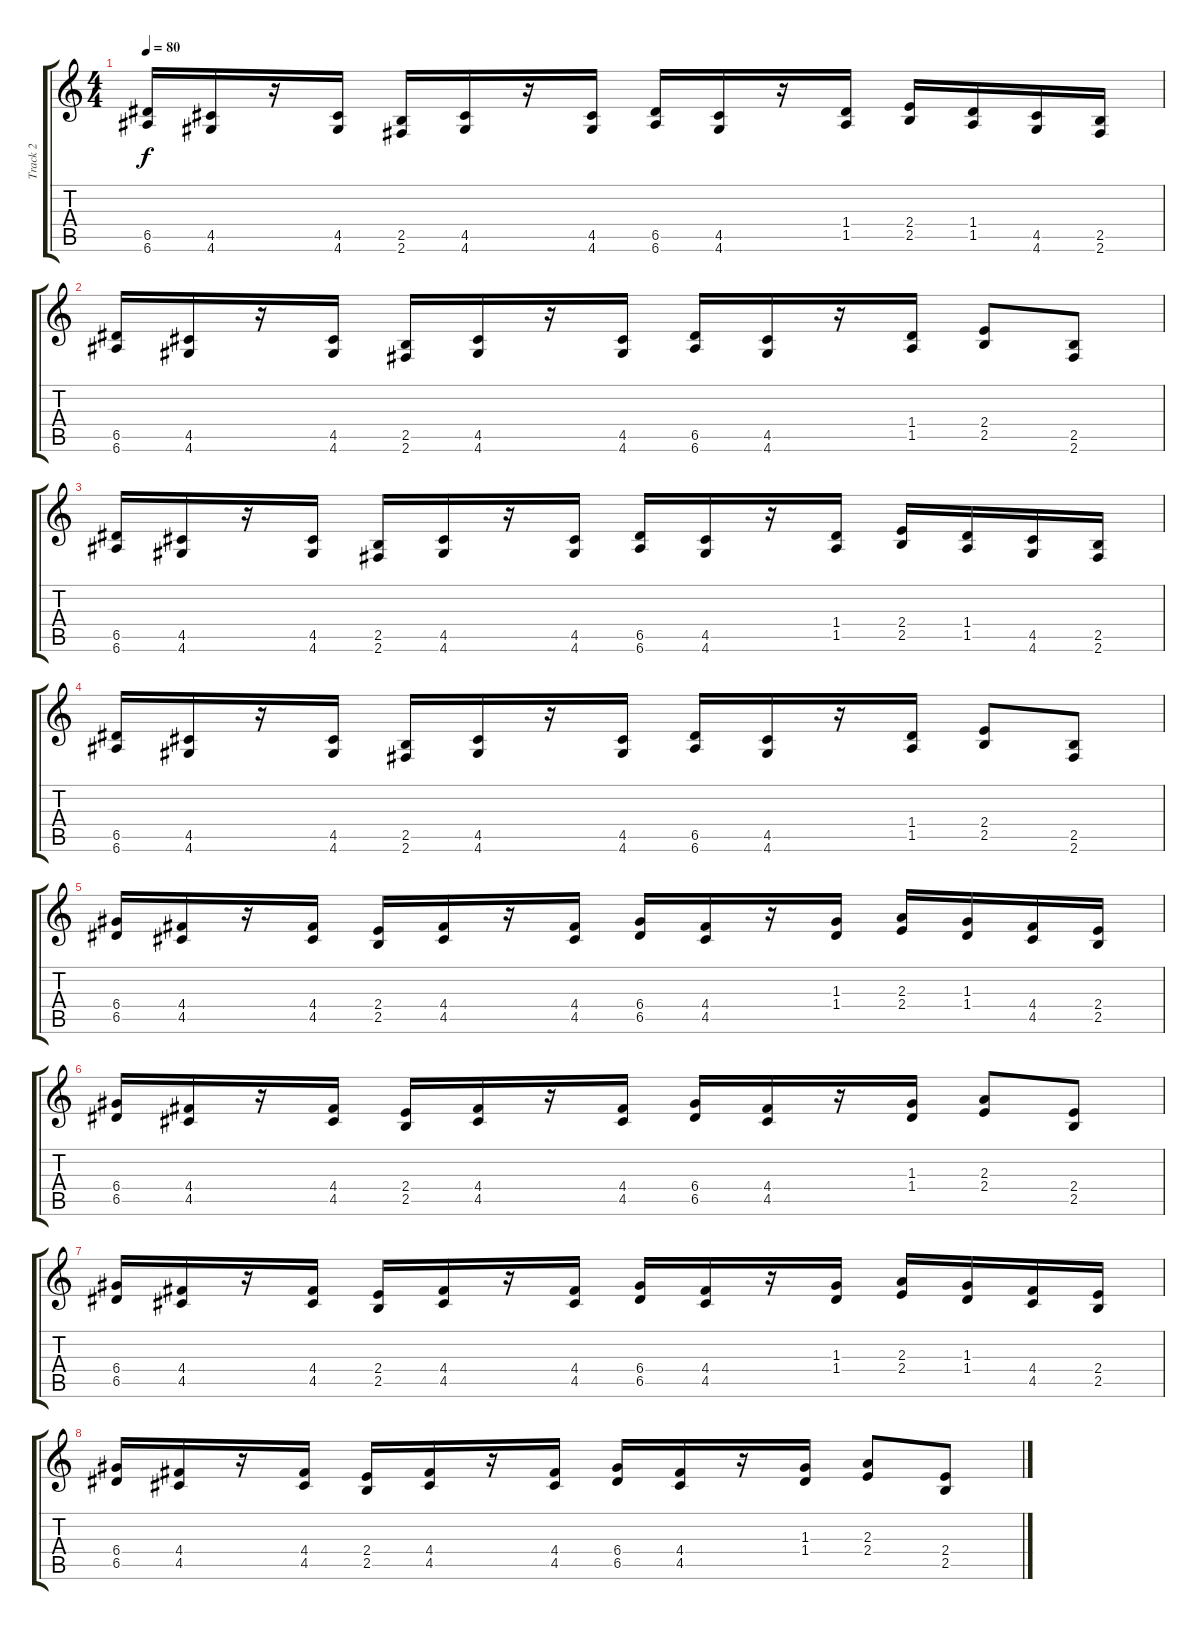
\track ("Track 2" "Track 2") {instrument distortionguitar}
\staff {score tabs}
\tuning (E4 B3 G3 D3 A2 E2) {hide}
\ts (4 4)
\tempo 80
\clef g2
\ks c
(6.5 6.6).16{dy f} (4.5 4.6).16 r.16 (4.5 4.6).16 (2.5 2.6).16 (4.5 4.6).16 r.16 (4.5 4.6).16 (6.5 6.6).16 (4.5 4.6).16 r.16 (1.4 1.5).16 (2.4 2.5).16 (1.4 1.5).16 (4.5 4.6).16 (2.5 2.6).16 |
(6.5 6.6).16 (4.5 4.6).16 r.16 (4.5 4.6).16 (2.5 2.6).16 (4.5 4.6).16 r.16 (4.5 4.6).16 (6.5 6.6).16 (4.5 4.6).16 r.16 (1.4 1.5).16 (2.4 2.5).8 (2.5 2.6).8 |
(6.5 6.6).16 (4.5 4.6).16 r.16 (4.5 4.6).16 (2.5 2.6).16 (4.5 4.6).16 r.16 (4.5 4.6).16 (6.5 6.6).16 (4.5 4.6).16 r.16 (1.4 1.5).16 (2.4 2.5).16 (1.4 1.5).16 (4.5 4.6).16 (2.5 2.6).16 |
(6.5 6.6).16 (4.5 4.6).16 r.16 (4.5 4.6).16 (2.5 2.6).16 (4.5 4.6).16 r.16 (4.5 4.6).16 (6.5 6.6).16 (4.5 4.6).16 r.16 (1.4 1.5).16 (2.4 2.5).8 (2.5 2.6).8 |
(6.4 6.5).16 (4.4 4.5).16 r.16 (4.4 4.5).16 (2.4 2.5).16 (4.4 4.5).16 r.16 (4.4 4.5).16 (6.4 6.5).16 (4.4 4.5).16 r.16 (1.3 1.4).16 (2.3 2.4).16 (1.3 1.4).16 (4.4 4.5).16 (2.4 2.5).16 |
(6.4 6.5).16 (4.4 4.5).16 r.16 (4.4 4.5).16 (2.4 2.5).16 (4.4 4.5).16 r.16 (4.4 4.5).16 (6.4 6.5).16 (4.4 4.5).16 r.16 (1.3 1.4).16 (2.3 2.4).8 (2.4 2.5).8 |
(6.4 6.5).16 (4.4 4.5).16 r.16 (4.4 4.5).16 (2.4 2.5).16 (4.4 4.5).16 r.16 (4.4 4.5).16 (6.4 6.5).16 (4.4 4.5).16 r.16 (1.3 1.4).16 (2.3 2.4).16 (1.3 1.4).16 (4.4 4.5).16 (2.4 2.5).16 |
(6.4 6.5).16 (4.4 4.5).16 r.16 (4.4 4.5).16 (2.4 2.5).16 (4.4 4.5).16 r.16 (4.4 4.5).16 (6.4 6.5).16 (4.4 4.5).16 r.16 (1.3 1.4).16 (2.3 2.4).8 (2.4 2.5).8
